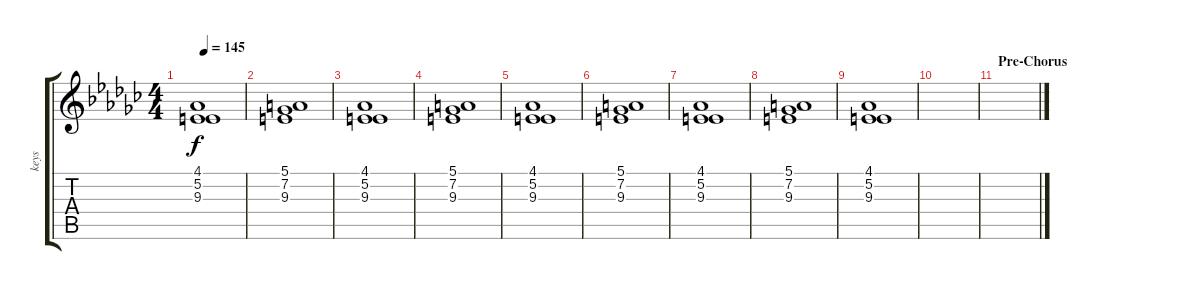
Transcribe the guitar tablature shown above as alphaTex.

\track ("keys" "keys") {instrument choiraahs}
\staff {score tabs}
\tuning (E4 B3 G3 D3 A2 E2) {hide}
\ts (4 4)
\tempo 145
\clef g2
\ks gb
(4.1 5.2 9.3).1{dy f} |
(5.1 7.2 9.3).1 |
(4.1 5.2 9.3).1 |
(5.1 7.2 9.3).1 |
(4.1 5.2 9.3).1 |
(5.1 7.2 9.3).1 |
(4.1 5.2 9.3).1 |
(5.1 7.2 9.3).1 |
(4.1 5.2 9.3).1 |
|
\section ("" "Pre-Chorus")
